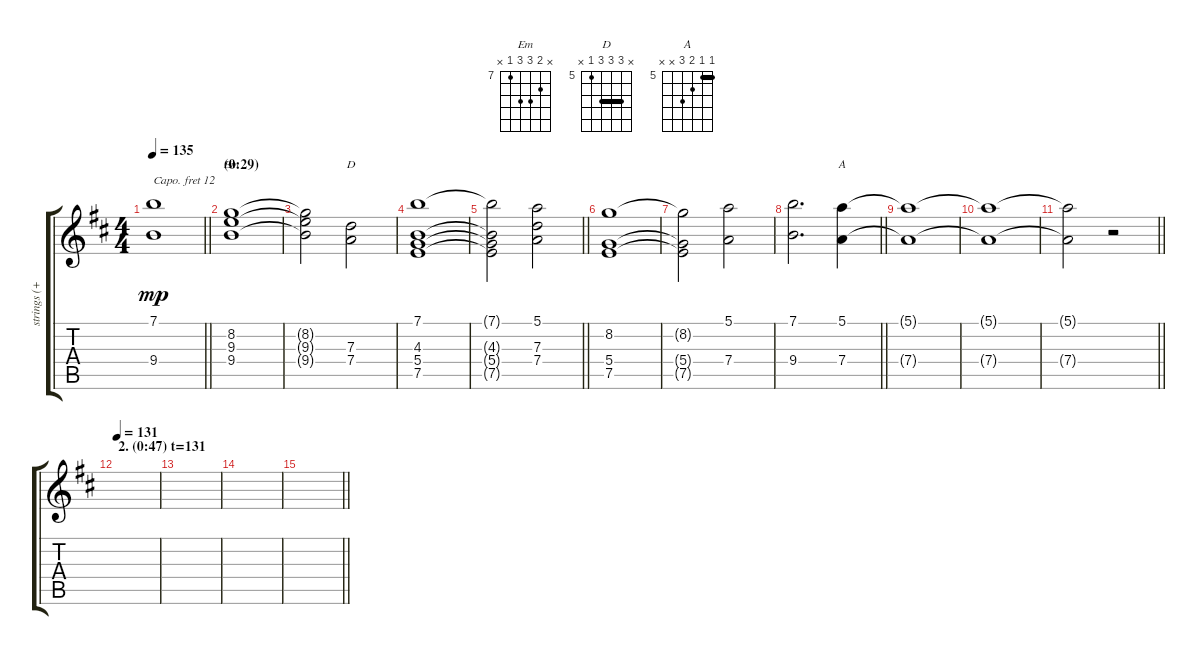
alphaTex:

\track ("strings (+12)" "strings (+") {instrument stringensemble1}
\staff {score tabs}
\capo 12
\tuning (E4 B3 G3 D3 A2 E2) {hide}
\chord ("Em" x 8 9 9 7 x) {firstfret 7}
\chord ("D" x 7 7 7 5 x) {firstfret 5 barre 7}
\chord ("A" 5 5 6 7 x x) {firstfret 5 barre 5}
\ts (4 4)
\tempo 135
\clef g2
\barLineRight lightlight
\ks d
(7.1{t} 9.4{t}).1{dy mp} |
\section ("" "(0:29)")
(8.2 9.3 9.4).1{ch "Em"} |
(8.2{t} 9.3{t} 9.4{t}).2 (7.3 7.4).2{ch "D"} |
(7.1 4.3 5.4 7.5).1 |
\barLineRight lightlight
(7.1{t} 4.3{t} 5.4{t} 7.5{t}).2 (5.1 7.3 7.4).2 |
(8.2 5.4 7.5).1 |
(8.2{t} 5.4{t} 7.5{t}).2 (5.1 7.4).2 |
\barLineRight lightlight
(7.1 9.4).2{d} (5.1 7.4).4{ch "A"} |
(5.1{t} 7.4{t}).1 |
(5.1{t} 7.4{t}).1 |
\barLineRight lightlight
(5.1{t} 7.4{t}).2 r.2 |
\section ("" "2. (0:47) t=131")
\tempo 131
|
|
|
\barLineRight lightlight
